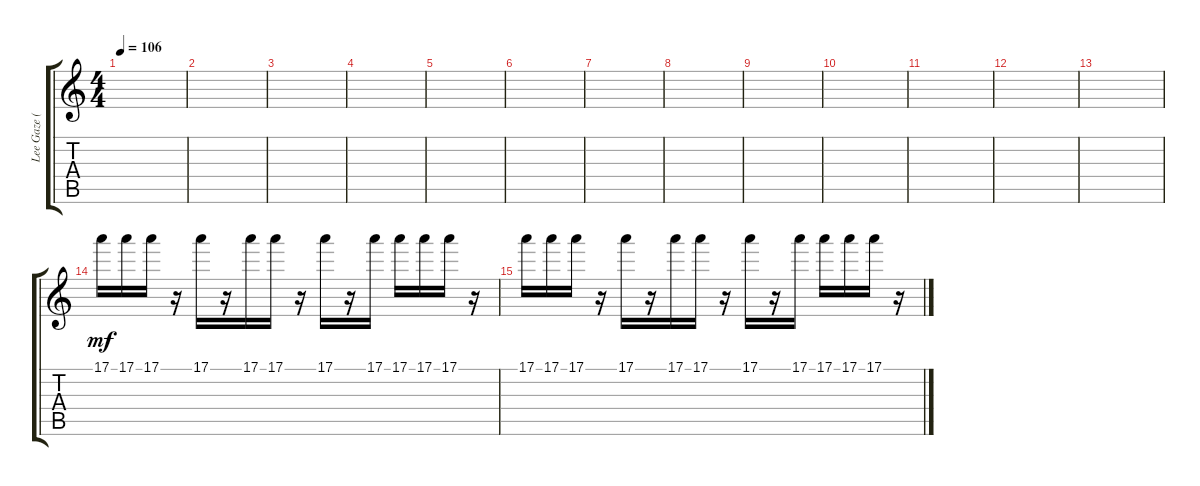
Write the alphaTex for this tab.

\track ("Lee Gaze (2nd part)" "Lee Gaze (") {instrument overdrivenguitar}
\staff {score tabs}
\tuning (E4 B3 G3 D3 A2 E2) {hide}
\ts (4 4)
\tempo 106
\clef g2
\ks c
|
|
|
|
|
|
|
|
|
|
|
|
|
17.1.16{dy mf} 17.1.16 17.1.16 r.16 17.1.16 r.16 17.1.16 17.1.16 r.16 17.1.16 r.16 17.1.16 17.1.16 17.1.16 17.1.16 r.16 |
17.1.16 17.1.16 17.1.16 r.16 17.1.16 r.16 17.1.16 17.1.16 r.16 17.1.16 r.16 17.1.16 17.1.16 17.1.16 17.1.16 r.16
